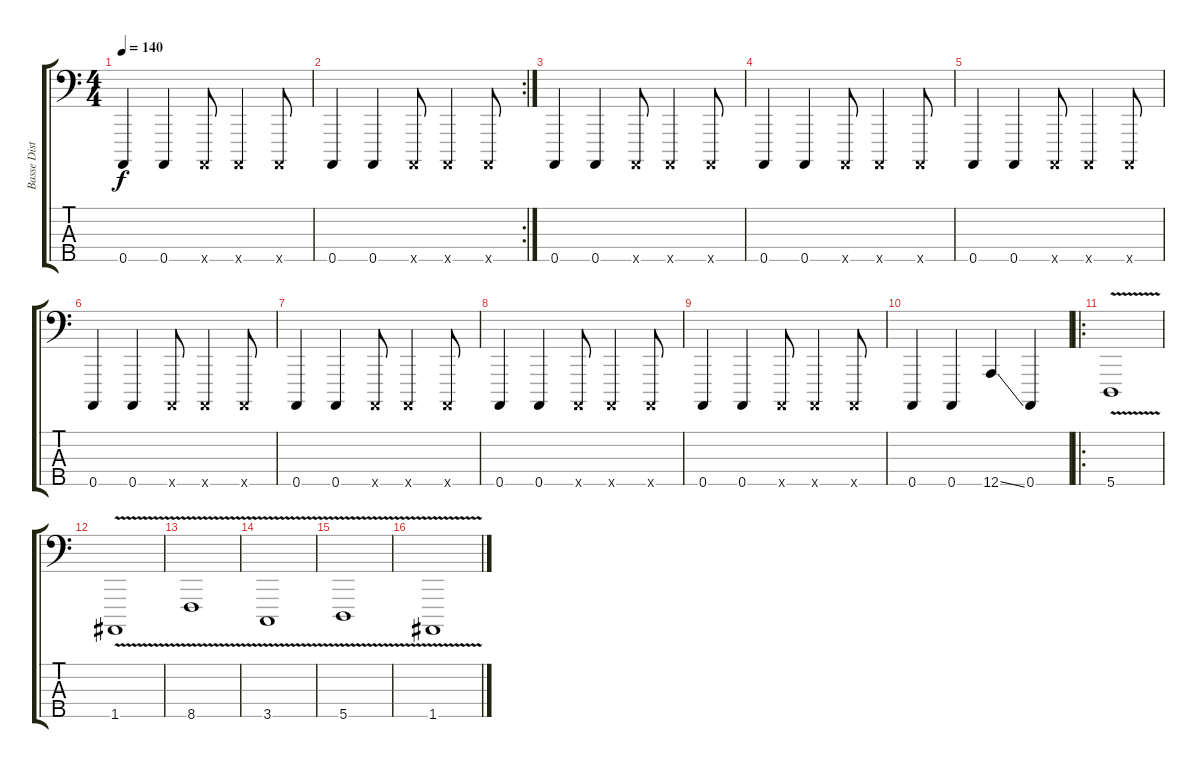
\track ("Basse Disto" "Basse Dist") {instrument lead8bassandlead}
\staff {score tabs}
\tuning (F2 C2 G1 D1 A0) {hide}
\ts (4 4)
\tempo 140
\clef f4
\ks c
0.5.4{dy f} 0.5.4 0.5{x}.8 0.5{x}.4 0.5{x}.8 |
\rc 2
0.5.4 0.5.4 0.5{x}.8 0.5{x}.4 0.5{x}.8 |
0.5.4 0.5.4 0.5{x}.8 0.5{x}.4 0.5{x}.8 |
0.5.4 0.5.4 0.5{x}.8 0.5{x}.4 0.5{x}.8 |
0.5.4 0.5.4 0.5{x}.8 0.5{x}.4 0.5{x}.8 |
0.5.4 0.5.4 0.5{x}.8 0.5{x}.4 0.5{x}.8 |
0.5.4 0.5.4 0.5{x}.8 0.5{x}.4 0.5{x}.8 |
0.5.4 0.5.4 0.5{x}.8 0.5{x}.4 0.5{x}.8 |
0.5.4 0.5.4 0.5{x}.8 0.5{x}.4 0.5{x}.8 |
0.5.4 0.5.4 12.5{ss}.4 0.5.4 |
\ro
5.5{v}.1 |
1.5{v}.1 |
8.5{v}.1 |
3.5{v}.1 |
5.5{v}.1 |
1.5{v}.1
